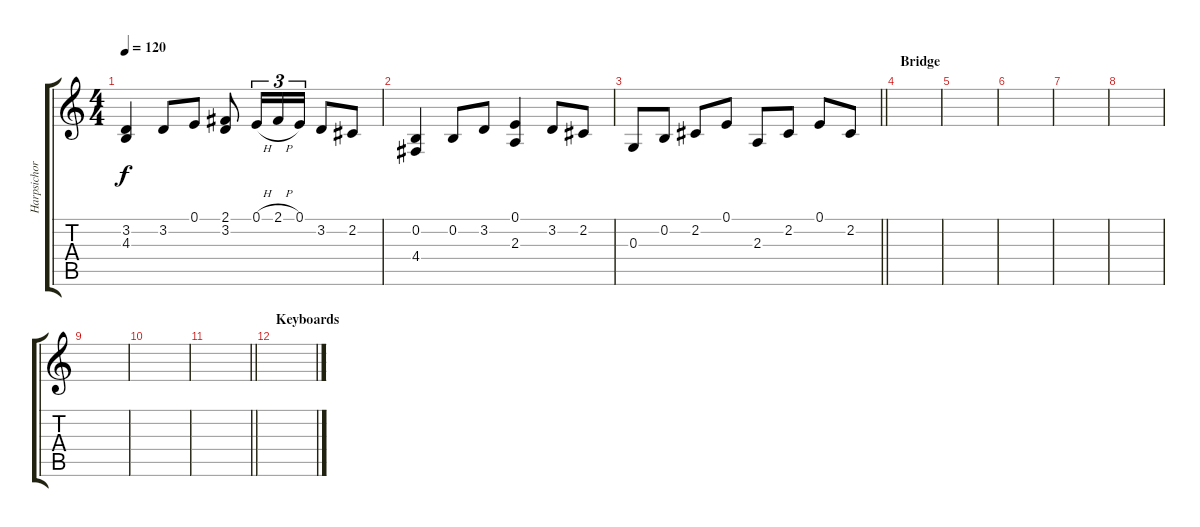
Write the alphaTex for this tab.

\track ("Harpsichord" "Harpsichor") {instrument harpsichord}
\staff {score tabs}
\tuning (E4 B3 G3 D3 A2 E2) {hide}
\ts (4 4)
\tempo 120
\clef g2
\ks c
(3.2 4.3).4{dy f} 3.2.8 0.1.8 (2.1 3.2).8 0.1{h}.16{tu (3 2)} 2.1{h}.16{tu (3 2)} 0.1.16{tu (3 2)} 3.2.8 2.2.8 |
(0.2 4.4).4 0.2.8 3.2.8 (0.1 2.3).4 3.2.8 2.2.8 |
\barLineRight lightlight
0.3.8 0.2.8 2.2.8 0.1.8 2.3.8 2.2.8 0.1.8 2.2.8 |
\section ("" "Bridge")
|
|
|
|
|
|
|
\barLineRight lightlight
|
\section ("" "Keyboards")
